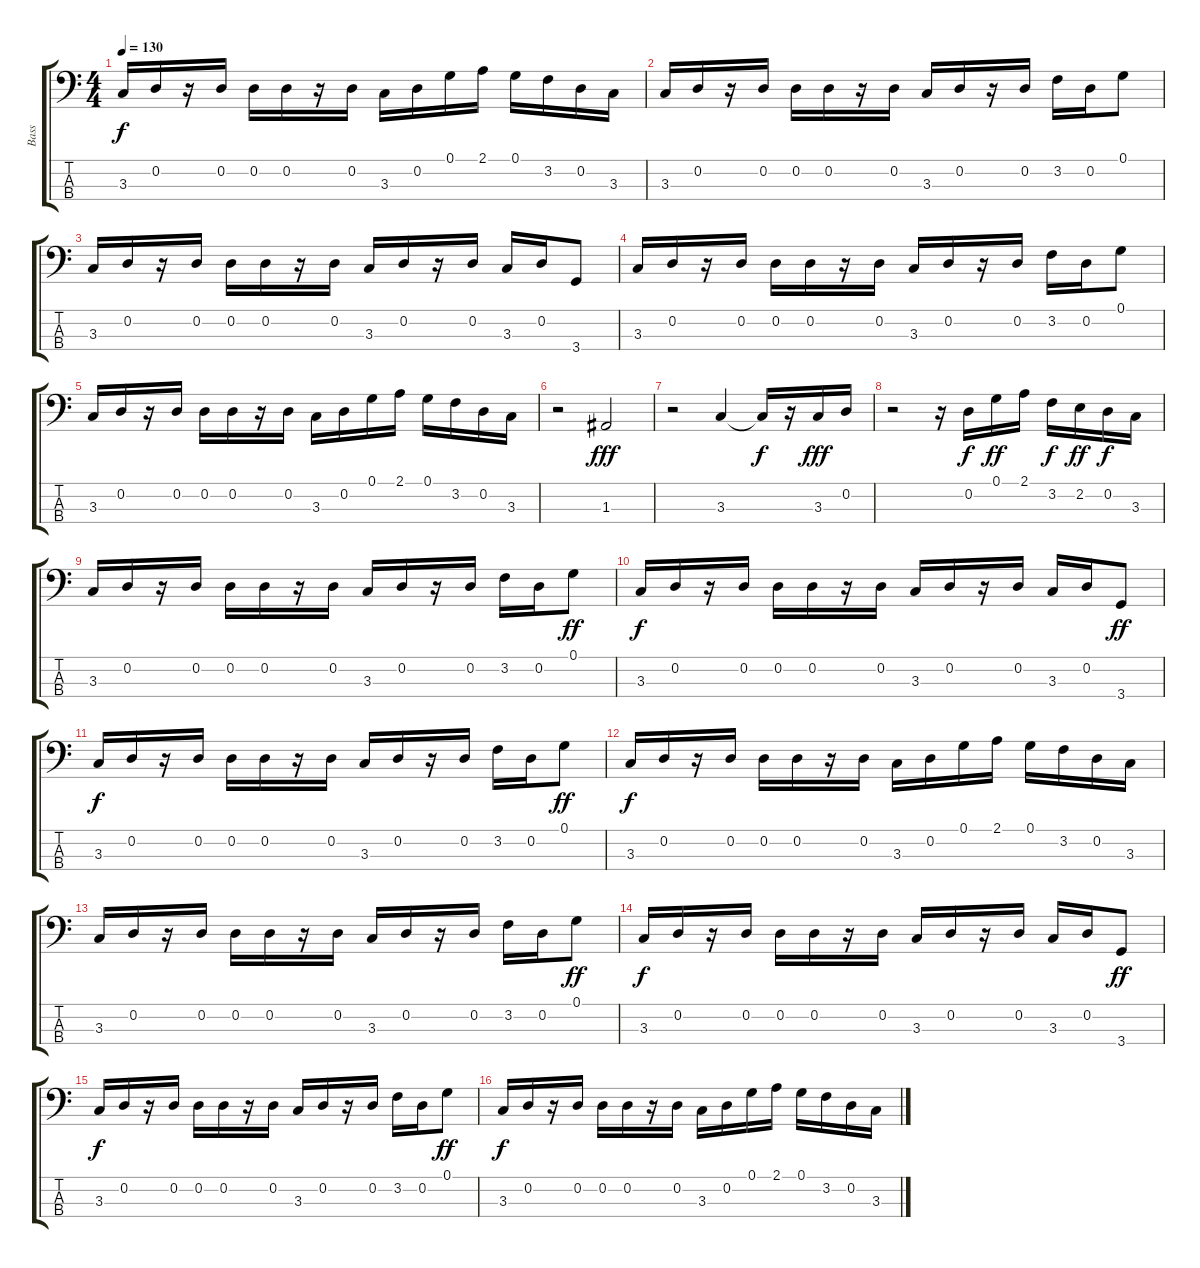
\track ("Bass" "Bass") {instrument electricbassfinger}
\staff {score tabs}
\tuning (G2 D2 A1 E1) {hide}
\ts (4 4)
\tempo 130
\clef f4
\ks c
3.3.16{dy f} 0.2.16 r.16 0.2.16 0.2.16 0.2.16 r.16 0.2.16 3.3.16 0.2.16 0.1.16 2.1.16 0.1.16 3.2.16 0.2.16 3.3.16 |
3.3.16 0.2.16 r.16 0.2.16 0.2.16 0.2.16 r.16 0.2.16 3.3.16 0.2.16 r.16 0.2.16 3.2.16 0.2.16 0.1.8 |
3.3.16 0.2.16 r.16 0.2.16 0.2.16 0.2.16 r.16 0.2.16 3.3.16 0.2.16 r.16 0.2.16 3.3.16 0.2.16 3.4.8 |
3.3.16 0.2.16 r.16 0.2.16 0.2.16 0.2.16 r.16 0.2.16 3.3.16 0.2.16 r.16 0.2.16 3.2.16 0.2.16 0.1.8 |
3.3.16 0.2.16 r.16 0.2.16 0.2.16 0.2.16 r.16 0.2.16 3.3.16 0.2.16 0.1.16 2.1.16 0.1.16 3.2.16 0.2.16 3.3.16 |
r.2 1.3.2{dy fff} |
r.2 3.3.4 3.3{t}.16{dy f} r.16 3.3.16{dy fff} 0.2.16 |
r.2 r.16 0.2.16{dy f} 0.1.16{dy ff} 2.1.16 3.2.16{dy f} 2.2.16{dy ff} 0.2.16{dy f} 3.3.16 |
3.3.16 0.2.16 r.16 0.2.16 0.2.16 0.2.16 r.16 0.2.16 3.3.16 0.2.16 r.16 0.2.16 3.2.16 0.2.16 0.1.8{dy ff} |
3.3.16{dy f} 0.2.16 r.16 0.2.16 0.2.16 0.2.16 r.16 0.2.16 3.3.16 0.2.16 r.16 0.2.16 3.3.16 0.2.16 3.4.8{dy ff} |
3.3.16{dy f} 0.2.16 r.16 0.2.16 0.2.16 0.2.16 r.16 0.2.16 3.3.16 0.2.16 r.16 0.2.16 3.2.16 0.2.16 0.1.8{dy ff} |
3.3.16{dy f} 0.2.16 r.16 0.2.16 0.2.16 0.2.16 r.16 0.2.16 3.3.16 0.2.16 0.1.16 2.1.16 0.1.16 3.2.16 0.2.16 3.3.16 |
3.3.16 0.2.16 r.16 0.2.16 0.2.16 0.2.16 r.16 0.2.16 3.3.16 0.2.16 r.16 0.2.16 3.2.16 0.2.16 0.1.8{dy ff} |
3.3.16{dy f} 0.2.16 r.16 0.2.16 0.2.16 0.2.16 r.16 0.2.16 3.3.16 0.2.16 r.16 0.2.16 3.3.16 0.2.16 3.4.8{dy ff} |
3.3.16{dy f} 0.2.16 r.16 0.2.16 0.2.16 0.2.16 r.16 0.2.16 3.3.16 0.2.16 r.16 0.2.16 3.2.16 0.2.16 0.1.8{dy ff} |
3.3.16{dy f} 0.2.16 r.16 0.2.16 0.2.16 0.2.16 r.16 0.2.16 3.3.16 0.2.16 0.1.16 2.1.16 0.1.16 3.2.16 0.2.16 3.3.16
